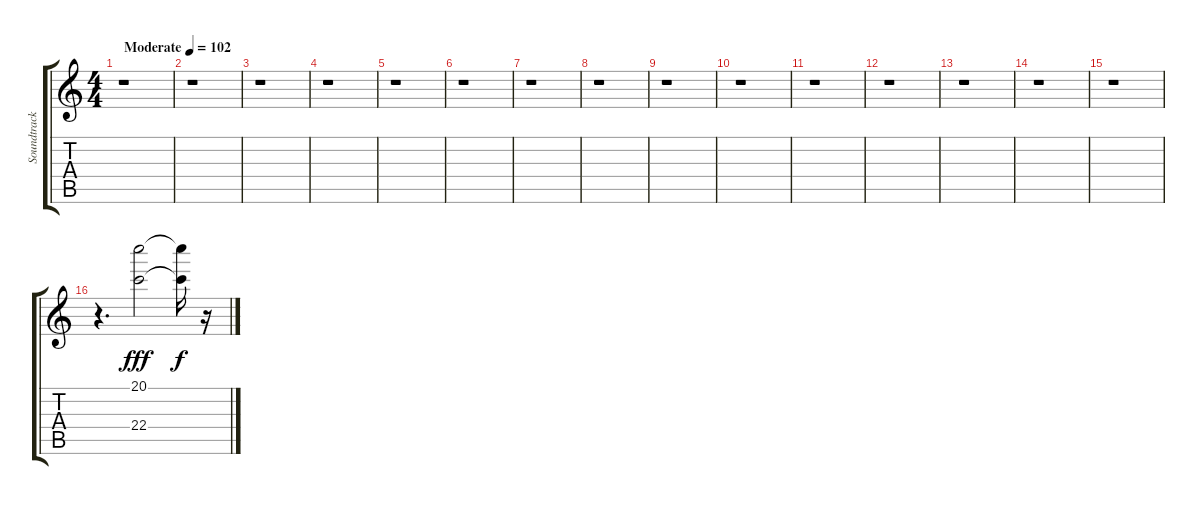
\track ("Soundtrack" "Soundtrack") {instrument fretlessbass}
\staff {score tabs}
\tuning (E4 B3 G3 D3 A2 E2) {hide}
\ts (4 4)
\tempo (102 "Moderate")
\clef g2
\ks c
r.1{dy fff instrument fretlessbass} |
r.1 |
r.1 |
r.1 |
r.1 |
r.1 |
r.1 |
r.1 |
r.1 |
r.1 |
r.1 |
r.1 |
r.1 |
r.1 |
r.1 |
r.4{d} (20.1 22.4).2{instrument fx2soundtrack} (20.1{t} 22.4{t}).16{dy f} r.16
